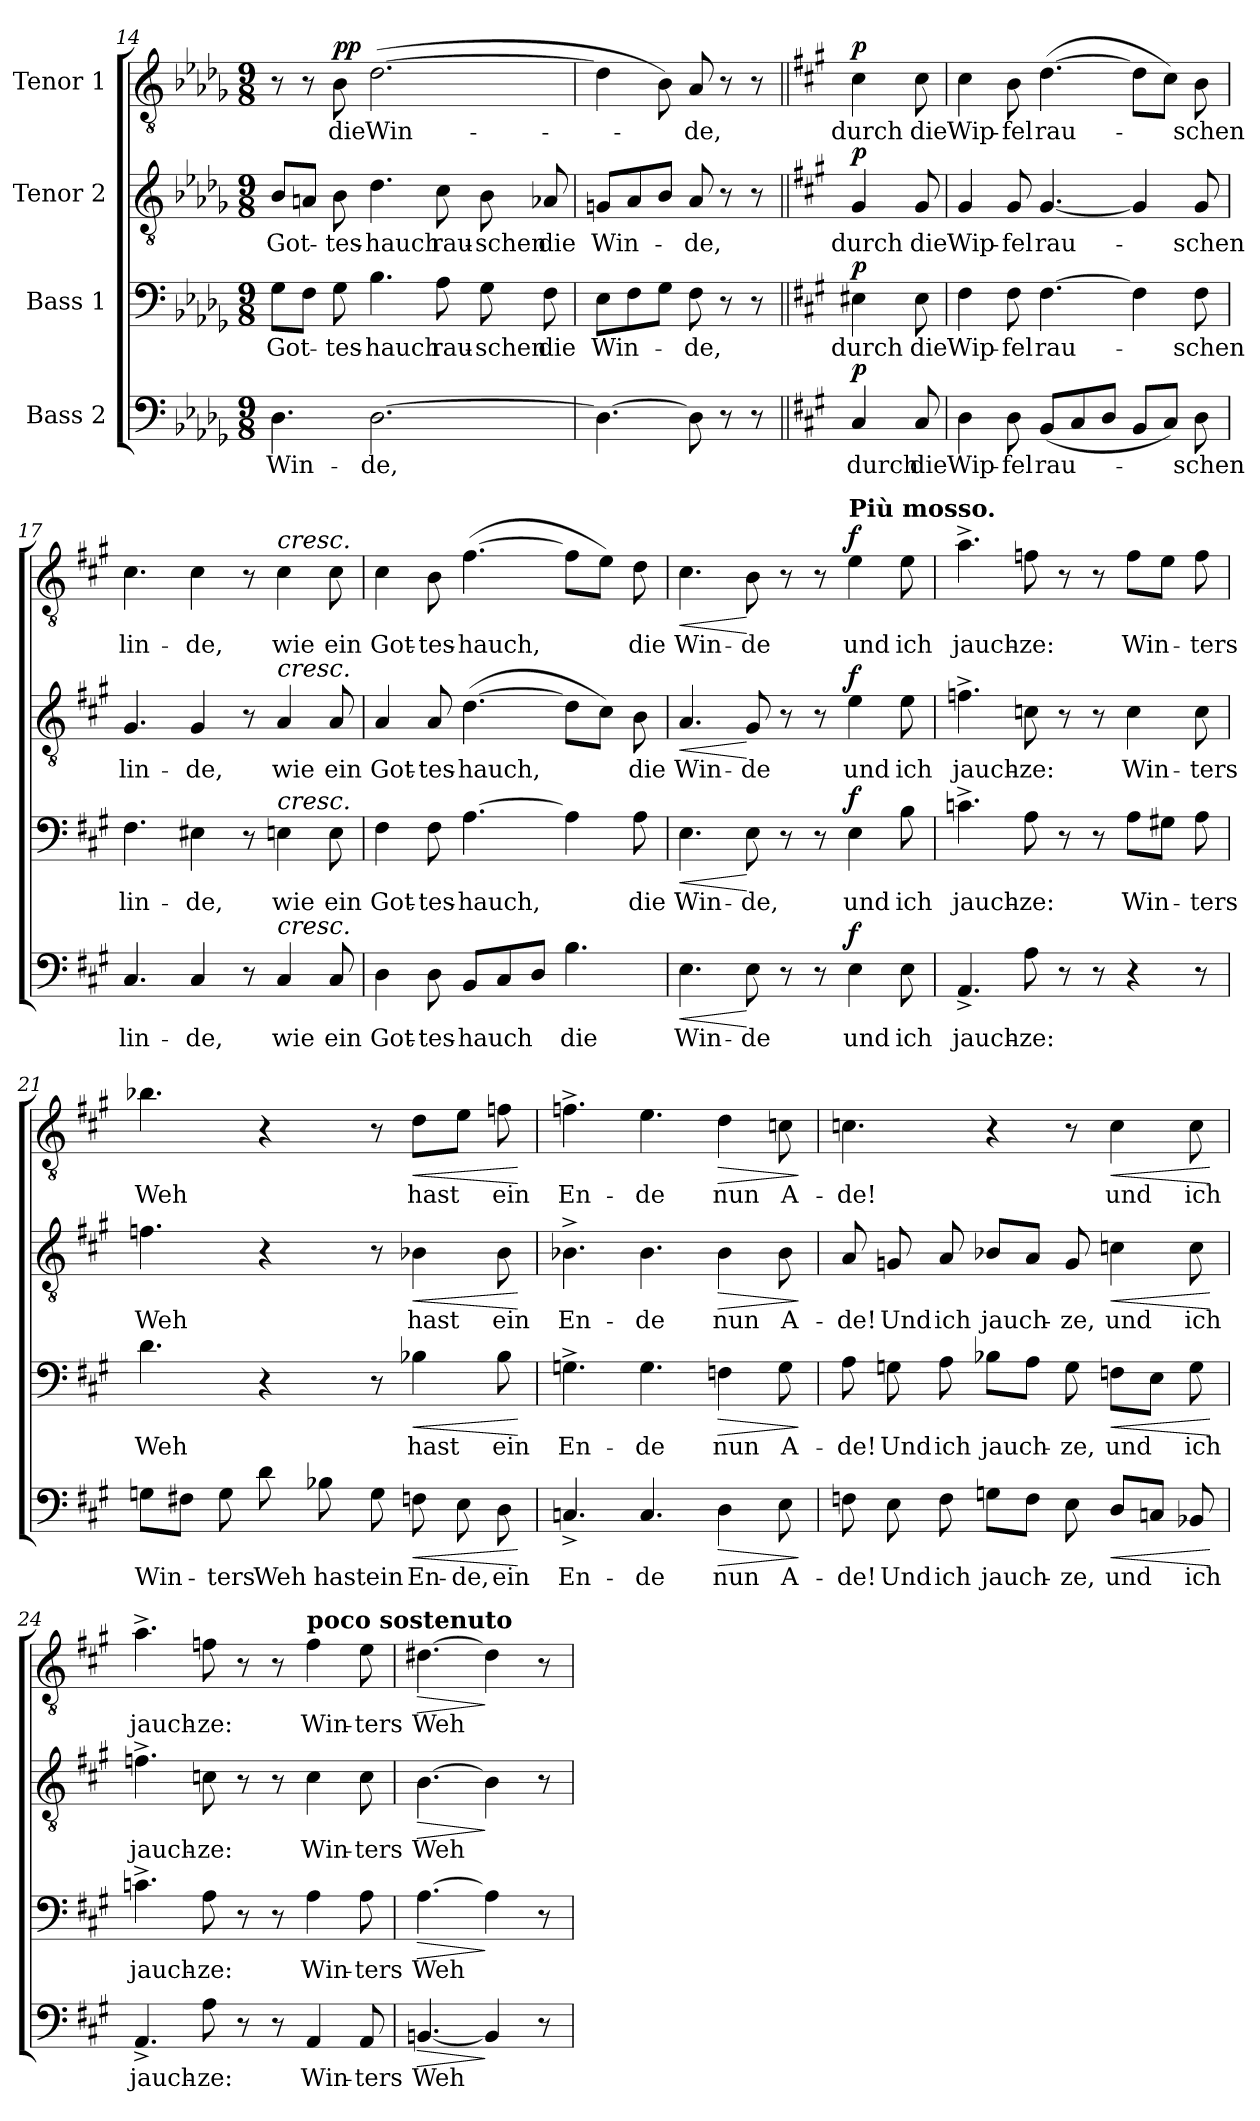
**kern	**text	**dynam	**kern	**text	**dynam	**kern	**text	**dynam	**kern	**text	**dynam
*part4	*part4	*part4	*part3	*part3	*part3	*part2	*part2	*part2	*part1	*part1	*part1
*staff4	*staff4	*staff4	*staff3	*staff3	*staff3	*staff2	*staff2	*staff2	*staff1	*staff1	*staff1
*I"Bass 2	*	*	*I"Bass 1	*	*	*I"Tenor 2	*	*	*I"Tenor 1	*	*
*clefF4	*	*	*clefF4	*	*	*clefGv2	*	*	*clefGv2	*	*
*k[b-e-a-d-g-]	*	*	*k[b-e-a-d-g-]	*	*	*k[b-e-a-d-g-]	*	*	*k[b-e-a-d-g-]	*	*
*M9/8	*	*	*M9/8	*	*	*M9/8	*	*	*M9/8	*	*
=14	=14	=14	=14	=14	=14	=14	=14	=14	=14	=14	=14
!	!LO:LY:b	!	!	!LO:LY:b	!	!	!LO:LY:b	!	!	!	!
4.D-\	Win-	.	8G-\L	Got-	.	8B-/L	Got-	.	8r	.	.
.	.	.	8F\J	.	.	8An/J	.	.	8r	.	.
!	!	!	!	!LO:LY:b	!	!	!LO:LY:b	!	!	!LO:LY:b	!LO:DY:a
.	.	.	8G-\	-tes-	.	8B-\	-tes-	.	8B-\	die	pp
!	!LO:LY:b	!	!	!LO:LY:b	!	!	!LO:LY:b	!	!	!LO:LY:b	!
[2.D-\	-de,	.	4.B-\	-hauch	.	4.d-\	-hauch	.	([2.d-\	Win-	.
!	!	!	!	!LO:LY:b	!	!	!LO:LY:b	!	!	!	!
.	.	.	8A-\	rau-	.	8c\	rau-	.	.	.	.
!	!	!	!	!LO:LY:b	!	!	!LO:LY:b	!	!	!	!
.	.	.	8G-\	-schen	.	8B-\	-schen	.	.	.	.
!	!	!	!	!LO:LY:b	!	!	!LO:LY:b	!	!	!	!
.	.	.	8F\	die	.	8A-X/	die	.	.	.	.
=15	=15	=15	=15	=15	=15	=15	=15	=15	=15	=15	=15
!	!	!	!	!LO:LY:b	!	!	!LO:LY:b	!	!	!	!
4.D-\_	.	.	8E-\L	Win-	.	8Gn/L	Win-	.	4d-\]	.	.
.	.	.	8F\	.	.	8A-/	.	.	.	.	.
.	.	.	8G-\J	.	.	8B-/J	.	.	8B-\)	.	.
!	!	!	!	!LO:LY:b	!	!	!LO:LY:b	!	!	!LO:LY:b	!
8D-\]	.	.	8F\	-de,	.	8A-/	-de,	.	8A-/	-de,	.
8r	.	.	8r	.	.	8r	.	.	8r	.	.
8r	.	.	8r	.	.	8r	.	.	8r	.	.
!!LO:LB:g=z
=15X1||	=15X1||	=15X1||	=15X1||	=15X1||	=15X1||	=15X1||	=15X1||	=15X1||	=15X1||	=15X1||	=15X1||
*k[f#c#g#]	*	*	*k[f#c#g#]	*	*	*k[f#c#g#]	*	*	*k[f#c#g#]	*	*
!	!LO:LY:b	!LO:DY:a	!	!LO:LY:b	!LO:DY:a	!	!LO:LY:b	!LO:DY:a	!	!LO:LY:b	!LO:DY:a
4C#/	durch	p	4E#X\	durch	p	4G#/	durch	p	4c#\	durch	p
!	!LO:LY:b	!	!	!LO:LY:b	!	!	!LO:LY:b	!	!	!LO:LY:b	!
8C#/	die	.	8E#\	die	.	8G#/	die	.	8c#\	die	.
=16	=16	=16	=16	=16	=16	=16	=16	=16	=16	=16	=16
!	!LO:LY:b	!	!	!LO:LY:b	!	!	!LO:LY:b	!	!	!LO:LY:b	!
4D\	Wip-	.	4F#\	Wip-	.	4G#/	Wip-	.	4c#\	Wip-	.
!	!LO:LY:b	!	!	!LO:LY:b	!	!	!LO:LY:b	!	!	!LO:LY:b	!
8D\	-fel	.	8F#\	-fel	.	8G#/	-fel	.	8B\	-fel	.
!	!LO:LY:b	!	!	!LO:LY:b	!	!	!LO:LY:b	!	!	!LO:LY:b	!
(8BB/L	rau-	.	[4.F#\	rau-	.	[4.G#/	rau-	.	([4.d\	rau-	.
8C#/	.	.	.	.	.	.	.	.	.	.	.
8D/J	.	.	.	.	.	.	.	.	.	.	.
8BB/L	.	.	4F#\]	.	.	4G#/]	.	.	8d\L]	.	.
8C#/J)	.	.	.	.	.	.	.	.	8c#\J)	.	.
!	!LO:LY:b	!	!	!LO:LY:b	!	!	!LO:LY:b	!	!	!LO:LY:b	!
8D\	-schen	.	8F#\	-schen	.	8G#/	-schen	.	8B\	-schen	.
=17	=17	=17	=17	=17	=17	=17	=17	=17	=17	=17	=17
!	!LO:LY:b	!	!	!LO:LY:b	!	!	!LO:LY:b	!	!	!LO:LY:b	!
4.C#/	lin-	.	4.F#\	lin-	.	4.G#/	lin-	.	4.c#\	lin-	.
!	!LO:LY:b	!	!	!LO:LY:b	!	!	!LO:LY:b	!	!	!LO:LY:b	!
4C#/	-de,	.	4E#X\	-de,	.	4G#/	-de,	.	4c#\	-de,	.
8r	.	.	8r	.	.	8r	.	.	8r	.	.
!	!	!	!	!	!	!	!	!	!LO:TX:a:i:t=cresc.	!	!
!	!	!	!	!	!	!LO:TX:a:i:t=cresc.	!	!	!	!	!
!	!	!	!LO:TX:a:i:t=cresc.	!	!	!	!	!	!	!	!
!LO:TX:a:i:t=cresc.	!	!	!	!	!	!	!	!	!	!	!
!	!LO:LY:b	!	!	!LO:LY:b	!	!	!LO:LY:b	!	!	!LO:LY:b	!
4C#/	wie	.	4En\	wie	.	4A/	wie	.	4c#\	wie	.
!	!LO:LY:b	!	!	!LO:LY:b	!	!	!LO:LY:b	!	!	!LO:LY:b	!
8C#/	ein	.	8E\	ein	.	8A/	ein	.	8c#\	ein	.
=18	=18	=18	=18	=18	=18	=18	=18	=18	=18	=18	=18
!	!LO:LY:b	!	!	!LO:LY:b	!	!	!LO:LY:b	!	!	!LO:LY:b	!
4D\	Got-	.	4F#\	Got-	.	4A/	Got-	.	4c#\	Got-	.
!	!LO:LY:b	!	!	!LO:LY:b	!	!	!LO:LY:b	!	!	!LO:LY:b	!
8D\	-tes-	.	8F#\	-tes-	.	8A/	-tes-	.	8B\	-tes-	.
!	!LO:LY:b	!	!	!LO:LY:b	!	!	!LO:LY:b	!	!	!LO:LY:b	!
8BB/L	-hauch	.	[4.A\	-hauch,	.	([4.d\	-hauch,	.	([4.f#\	-hauch,	.
8C#/	.	.	.	.	.	.	.	.	.	.	.
8D/J	.	.	.	.	.	.	.	.	.	.	.
!	!LO:LY:b	!	!	!	!	!	!	!	!	!	!
4.B\	die	.	4A\]	.	.	8d\L]	.	.	8f#\L]	.	.
.	.	.	.	.	.	8c#\J)	.	.	8e\J)	.	.
!	!	!	!	!LO:LY:b	!	!	!LO:LY:b	!	!	!LO:LY:b	!
.	.	.	8A\	die	.	8B\	die	.	8d\	die	.
!!LO:PB:g=z
=19	=19	=19	=19	=19	=19	=19	=19	=19	=19	=19	=19
!	!LO:LY:b	!LO:HP:b	!	!LO:LY:b	!LO:HP:b	!	!LO:LY:b	!LO:HP:b	!	!LO:LY:b	!LO:HP:b
4.E\	Win-	<	4.E\	Win-	<	4.A/	Win-	<	4.c#\	Win-	<
!	!LO:LY:b	!	!	!LO:LY:b	!	!	!LO:LY:b	!	!	!LO:LY:b	!
8E\	-de	[	8E\	-de,	[	8G#/	-de	[	8B\	-de	[
8r	.	.	8r	.	.	8r	.	.	8r	.	.
8r	.	.	8r	.	.	8r	.	.	8r	.	.
*	*	*	*	*	*	*	*	*	*MM99	*	*
!	!	!	!	!	!	!	!	!	!LO:TX:a:B:t=Più mosso.	!	!
!	!LO:LY:b	!LO:DY:a	!	!LO:LY:b	!LO:DY:a	!	!LO:LY:b	!LO:DY:a	!	!LO:LY:b	!LO:DY:a
4E\	und	f	4E\	und	f	4e\	und	f	4e\	und	f
!	!LO:LY:b	!	!	!LO:LY:b	!	!	!LO:LY:b	!	!	!LO:LY:b	!
8E\	ich	.	8B\	ich	.	8e\	ich	.	8e\	ich	.
=20	=20	=20	=20	=20	=20	=20	=20	=20	=20	=20	=20
!	!LO:LY:b	!	!	!LO:LY:b	!	!	!LO:LY:b	!	!	!LO:LY:b	!
4.AA^/	jauch-	.	4.cn^\	jauch-	.	4.fn^\	jauch-	.	4.a^\	jauch-	.
!	!LO:LY:b	!	!	!LO:LY:b	!	!	!LO:LY:b	!	!	!LO:LY:b	!
8A\	-ze:	.	8A\	-ze:	.	8cn\	-ze:	.	8fn\	-ze:	.
8r	.	.	8r	.	.	8r	.	.	8r	.	.
8r	.	.	8r	.	.	8r	.	.	8r	.	.
!	!	!	!	!LO:LY:b	!	!	!LO:LY:b	!	!	!LO:LY:b	!
4r	.	.	8A\L	Win-	.	4c\	Win-	.	8f\L	Win-	.
.	.	.	8G#X\J	.	.	.	.	.	8e\J	.	.
!	!	!	!	!LO:LY:b	!	!	!LO:LY:b	!	!	!LO:LY:b	!
8r	.	.	8A\	-ters	.	8c\	-ters	.	8f\	-ters	.
=21	=21	=21	=21	=21	=21	=21	=21	=21	=21	=21	=21
!	!LO:LY:b	!	!	!LO:LY:b	!	!	!LO:LY:b	!	!	!LO:LY:b	!
8Gn\L	Win-	.	4.d\	Weh	.	4.fn\	Weh	.	4.b-X\	Weh	.
8F#X\J	.	.	.	.	.	.	.	.	.	.	.
!	!LO:LY:b	!	!	!	!	!	!	!	!	!	!
8G\	-ters	.	.	.	.	.	.	.	.	.	.
!	!LO:LY:b	!	!	!	!	!	!	!	!	!	!
8d\	Weh	.	4r	.	.	4r	.	.	4r	.	.
!	!LO:LY:b	!	!	!	!	!	!	!	!	!	!
8B-X\	hast	.	.	.	.	.	.	.	.	.	.
!	!LO:LY:b	!	!	!	!	!	!	!	!	!	!
8G\	ein	.	8r	.	.	8r	.	.	8r	.	.
!	!LO:LY:b	!LO:HP:b	!	!LO:LY:b	!LO:HP:b	!	!LO:LY:b	!LO:HP:b	!	!LO:LY:b	!LO:HP:b
8Fn\	En-	<	4B-X\	hast	<	4B-X\	hast	<	8d\L	hast	<
!	!LO:LY:b	!	!	!	!	!	!	!	!	!	!
8E\	-de,	.	.	.	.	.	.	.	8e\J	.	.
!	!LO:LY:b	!	!	!LO:LY:b	!	!	!LO:LY:b	!	!	!LO:LY:b	!
8D\	ein	.	8B-\	ein	.	8B-\	ein	.	8fn\	ein	.
.	.	[	.	.	[	.	.	[	.	.	[
!!LO:LB:g=z
=22	=22	=22	=22	=22	=22	=22	=22	=22	=22	=22	=22
!	!LO:LY:b	!	!	!LO:LY:b	!	!	!LO:LY:b	!	!	!LO:LY:b	!
4.Cn^/	En-	.	4.Gn^\	En-	.	4.B-X^\	En-	.	4.fn^\	En-	.
!	!LO:LY:b	!	!	!LO:LY:b	!	!	!LO:LY:b	!	!	!LO:LY:b	!
4.C/	-de	.	4.G\	-de	.	4.B-\	-de	.	4.e\	-de	.
!	!LO:LY:b	!LO:HP:b	!	!LO:LY:b	!LO:HP:b	!	!LO:LY:b	!LO:HP:b	!	!LO:LY:b	!LO:HP:b
4D\	nun	>	4Fn\	nun	>	4B-\	nun	>	4d\	nun	>
!	!LO:LY:b	!	!	!LO:LY:b	!	!	!LO:LY:b	!	!	!LO:LY:b	!
8E\	A-	.	8G\	A-	.	8B-\	A-	.	8cn\	A-	.
.	.	]	.	.	]	.	.	]	.	.	]
=23	=23	=23	=23	=23	=23	=23	=23	=23	=23	=23	=23
!	!LO:LY:b	!	!	!LO:LY:b	!	!	!LO:LY:b	!	!	!LO:LY:b	!
8Fn\	-de!	.	8A\	-de!	.	8A/	-de!	.	4.cn\	-de!	.
!	!LO:LY:b	!	!	!LO:LY:b	!	!	!LO:LY:b	!	!	!	!
8E\	Und	.	8Gn\	Und	.	8Gn/	Und	.	.	.	.
!	!LO:LY:b	!	!	!LO:LY:b	!	!	!LO:LY:b	!	!	!	!
8F\	ich	.	8A\	ich	.	8A/	ich	.	.	.	.
!	!LO:LY:b	!	!	!LO:LY:b	!	!	!LO:LY:b	!	!	!	!
8Gn\L	jauch-	.	8B-X\L	jauch-	.	8B-X/L	jauch-	.	4r	.	.
8F\J	.	.	8A\J	.	.	8A/J	.	.	.	.	.
!	!LO:LY:b	!	!	!LO:LY:b	!	!	!LO:LY:b	!	!	!	!
8E\	-ze,	.	8G\	-ze,	.	8G/	-ze,	.	8r	.	.
!	!LO:LY:b	!LO:HP:b	!	!LO:LY:b	!LO:HP:b	!	!LO:LY:b	!LO:HP:b	!	!LO:LY:b	!LO:HP:b
8D/L	und	<	8Fn\L	und	<	4cn\	und	<	4c\	und	<
8Cn/J	.	.	8E\J	.	.	.	.	.	.	.	.
!	!LO:LY:b	!	!	!LO:LY:b	!	!	!LO:LY:b	!	!	!LO:LY:b	!
8BB-X/	ich	.	8G\	ich	.	8c\	ich	.	8c\	ich	.
.	.	[	.	.	[	.	.	[	.	.	[
=24	=24	=24	=24	=24	=24	=24	=24	=24	=24	=24	=24
!	!LO:LY:b	!	!	!LO:LY:b	!	!	!LO:LY:b	!	!	!LO:LY:b	!
4.AA^/	jauch-	.	4.cn^\	jauch-	.	4.fn^\	jauch-	.	4.a^\	jauch-	.
!	!LO:LY:b	!	!	!LO:LY:b	!	!	!LO:LY:b	!	!	!LO:LY:b	!
8A\	-ze:	.	8A\	-ze:	.	8cn\	-ze:	.	8fn\	-ze:	.
8r	.	.	8r	.	.	8r	.	.	8r	.	.
8r	.	.	8r	.	.	8r	.	.	8r	.	.
!	!	!	!	!	!	!	!	!	!LO:TX:a:B:t=poco sostenuto	!	!
!	!LO:LY:b	!	!	!LO:LY:b	!	!	!LO:LY:b	!	!	!LO:LY:b	!
4AA/	Win-	.	4A\	Win-	.	4c\	Win-	.	4f\	Win-	.
!	!LO:LY:b	!	!	!LO:LY:b	!	!	!LO:LY:b	!	!	!LO:LY:b	!
8AA/	-ters	.	8A\	-ters	.	8c\	-ters	.	8e\	-ters	.
=25	=25	=25	=25	=25	=25	=25	=25	=25	=25	=25	=25
!	!LO:LY:b	!LO:HP:b	!	!LO:LY:b	!LO:HP:b	!	!LO:LY:b	!LO:HP:b	!	!LO:LY:b	!LO:HP:b
[4.BBn/	Weh	>	[4.A\	Weh	>	[4.B\	Weh	>	[4.d#X\	Weh	>
4BB/]	.	]	4A\]	.	]	4B\]	.	]	4d#\]	.	]
8r	.	.	8r	.	.	8r	.	.	8r	.	.
=	=	=	=	=	=	=	=	=	=	=	=
*-	*-	*-	*-	*-	*-	*-	*-	*-	*-	*-	*-
